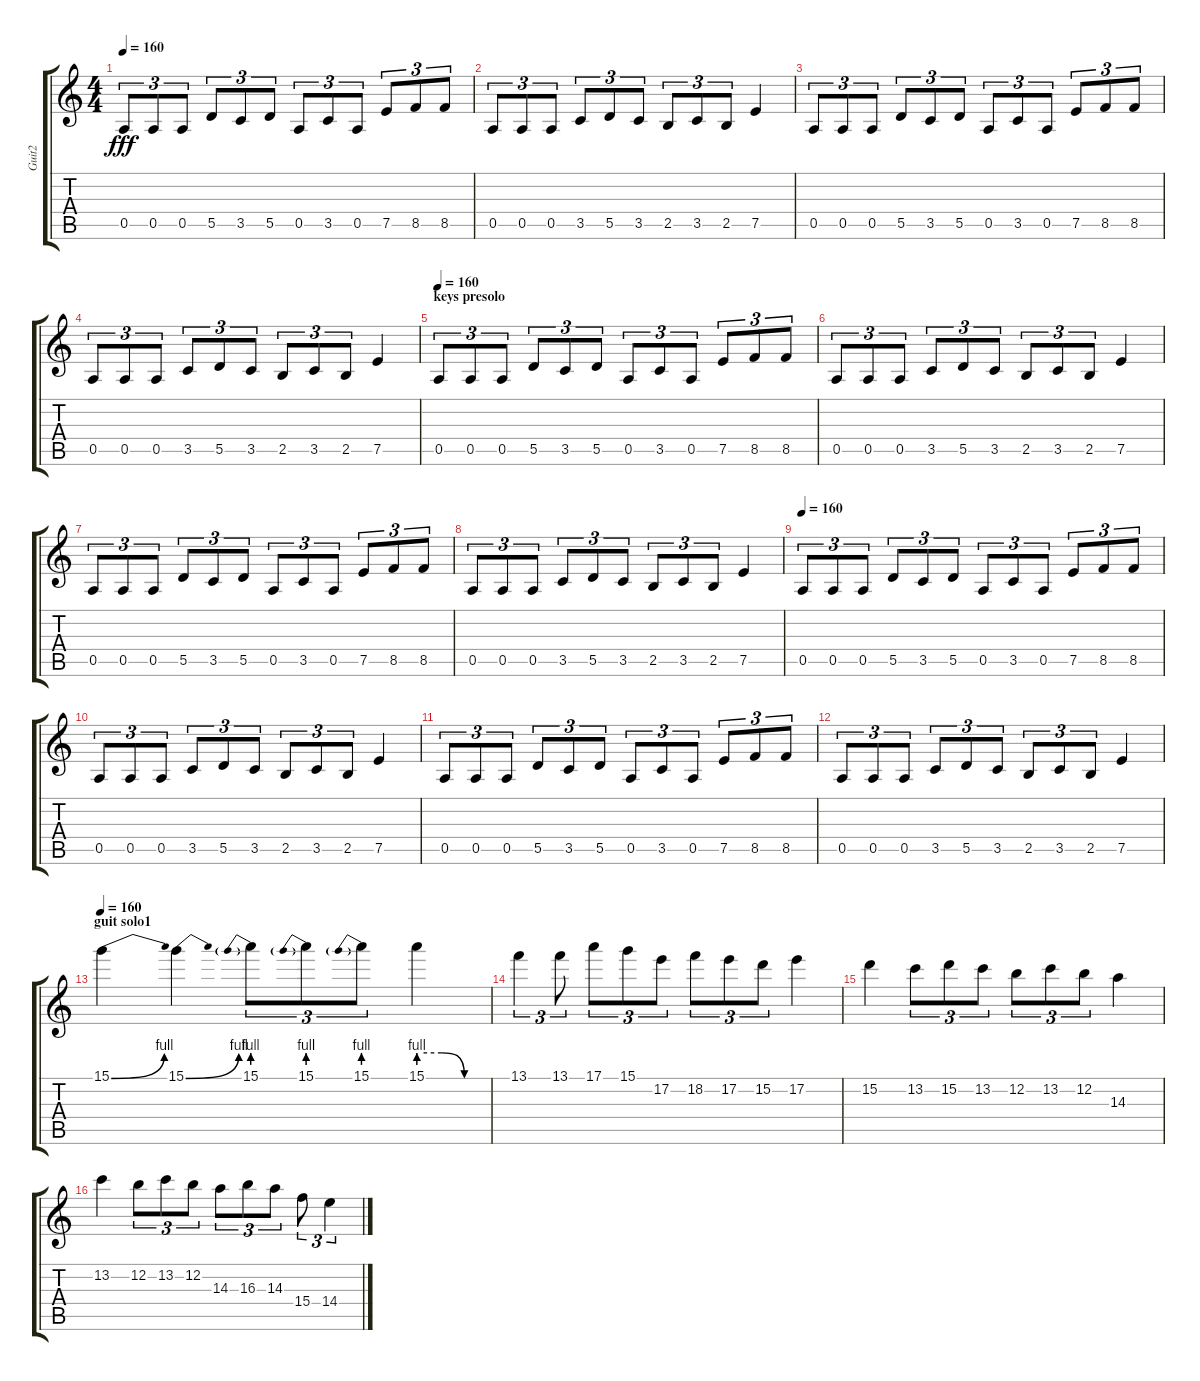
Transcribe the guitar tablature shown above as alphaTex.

\track ("Guit2" "Guit2") {instrument overdrivenguitar}
\staff {score tabs}
\tuning (E4 B3 G3 D3 A2 E2) {hide}
\ts (4 4)
\tempo 160
\clef g2
\ks c
0.5.8{tu (3 2) dy fff} 0.5.8{tu (3 2)} 0.5.8{tu (3 2)} 5.5.8{tu (3 2)} 3.5.8{tu (3 2)} 5.5.8{tu (3 2)} 0.5.8{tu (3 2)} 3.5.8{tu (3 2)} 0.5.8{tu (3 2)} 7.5.8{tu (3 2)} 8.5.8{tu (3 2)} 8.5.8{tu (3 2)} |
0.5.8{tu (3 2)} 0.5.8{tu (3 2)} 0.5.8{tu (3 2)} 3.5.8{tu (3 2)} 5.5.8{tu (3 2)} 3.5.8{tu (3 2)} 2.5.8{tu (3 2)} 3.5.8{tu (3 2)} 2.5.8{tu (3 2)} 7.5.4 |
0.5.8{tu (3 2)} 0.5.8{tu (3 2)} 0.5.8{tu (3 2)} 5.5.8{tu (3 2)} 3.5.8{tu (3 2)} 5.5.8{tu (3 2)} 0.5.8{tu (3 2)} 3.5.8{tu (3 2)} 0.5.8{tu (3 2)} 7.5.8{tu (3 2)} 8.5.8{tu (3 2)} 8.5.8{tu (3 2)} |
0.5.8{tu (3 2)} 0.5.8{tu (3 2)} 0.5.8{tu (3 2)} 3.5.8{tu (3 2)} 5.5.8{tu (3 2)} 3.5.8{tu (3 2)} 2.5.8{tu (3 2)} 3.5.8{tu (3 2)} 2.5.8{tu (3 2)} 7.5.4 |
\section ("" "keys presolo")
\tempo 160
0.5.8{tu (3 2)} 0.5.8{tu (3 2)} 0.5.8{tu (3 2)} 5.5.8{tu (3 2)} 3.5.8{tu (3 2)} 5.5.8{tu (3 2)} 0.5.8{tu (3 2)} 3.5.8{tu (3 2)} 0.5.8{tu (3 2)} 7.5.8{tu (3 2)} 8.5.8{tu (3 2)} 8.5.8{tu (3 2)} |
0.5.8{tu (3 2)} 0.5.8{tu (3 2)} 0.5.8{tu (3 2)} 3.5.8{tu (3 2)} 5.5.8{tu (3 2)} 3.5.8{tu (3 2)} 2.5.8{tu (3 2)} 3.5.8{tu (3 2)} 2.5.8{tu (3 2)} 7.5.4 |
0.5.8{tu (3 2)} 0.5.8{tu (3 2)} 0.5.8{tu (3 2)} 5.5.8{tu (3 2)} 3.5.8{tu (3 2)} 5.5.8{tu (3 2)} 0.5.8{tu (3 2)} 3.5.8{tu (3 2)} 0.5.8{tu (3 2)} 7.5.8{tu (3 2)} 8.5.8{tu (3 2)} 8.5.8{tu (3 2)} |
0.5.8{tu (3 2)} 0.5.8{tu (3 2)} 0.5.8{tu (3 2)} 3.5.8{tu (3 2)} 5.5.8{tu (3 2)} 3.5.8{tu (3 2)} 2.5.8{tu (3 2)} 3.5.8{tu (3 2)} 2.5.8{tu (3 2)} 7.5.4 |
\tempo 160
0.5.8{tu (3 2)} 0.5.8{tu (3 2)} 0.5.8{tu (3 2)} 5.5.8{tu (3 2)} 3.5.8{tu (3 2)} 5.5.8{tu (3 2)} 0.5.8{tu (3 2)} 3.5.8{tu (3 2)} 0.5.8{tu (3 2)} 7.5.8{tu (3 2)} 8.5.8{tu (3 2)} 8.5.8{tu (3 2)} |
0.5.8{tu (3 2)} 0.5.8{tu (3 2)} 0.5.8{tu (3 2)} 3.5.8{tu (3 2)} 5.5.8{tu (3 2)} 3.5.8{tu (3 2)} 2.5.8{tu (3 2)} 3.5.8{tu (3 2)} 2.5.8{tu (3 2)} 7.5.4 |
0.5.8{tu (3 2)} 0.5.8{tu (3 2)} 0.5.8{tu (3 2)} 5.5.8{tu (3 2)} 3.5.8{tu (3 2)} 5.5.8{tu (3 2)} 0.5.8{tu (3 2)} 3.5.8{tu (3 2)} 0.5.8{tu (3 2)} 7.5.8{tu (3 2)} 8.5.8{tu (3 2)} 8.5.8{tu (3 2)} |
0.5.8{tu (3 2)} 0.5.8{tu (3 2)} 0.5.8{tu (3 2)} 3.5.8{tu (3 2)} 5.5.8{tu (3 2)} 3.5.8{tu (3 2)} 2.5.8{tu (3 2)} 3.5.8{tu (3 2)} 2.5.8{tu (3 2)} 7.5.4 |
\section ("" "guit solo1")
\tempo 160
15.1{be (bend 0 0 60 4)}.4{volume 13} 15.1{be (bend 0 0 60 4)}.4 15.1{be (prebend 0 4 60 4)}.8{tu (3 2)} 15.1{be (prebend 0 4 60 4)}.8{tu (3 2)} 15.1{be (prebend 0 4 60 4)}.8{tu (3 2)} 15.1{be (custom 0 4 20 4 40 0 60 0)}.4 |
13.1.4{tu (3 2)} 13.1.8{tu (3 2)} 17.1.8{tu (3 2)} 15.1.8{tu (3 2)} 17.2.8{tu (3 2)} 18.2.8{tu (3 2)} 17.2.8{tu (3 2)} 15.2.8{tu (3 2)} 17.2.4 |
15.2.4 13.2.8{tu (3 2)} 15.2.8{tu (3 2)} 13.2.8{tu (3 2)} 12.2.8{tu (3 2)} 13.2.8{tu (3 2)} 12.2.8{tu (3 2)} 14.3.4 |
13.2.4 12.2.8{tu (3 2)} 13.2.8{tu (3 2)} 12.2.8{tu (3 2)} 14.3.8{tu (3 2)} 16.3.8{tu (3 2)} 14.3.8{tu (3 2)} 15.4.8{tu (3 2)} 14.4.4{tu (3 2)}
